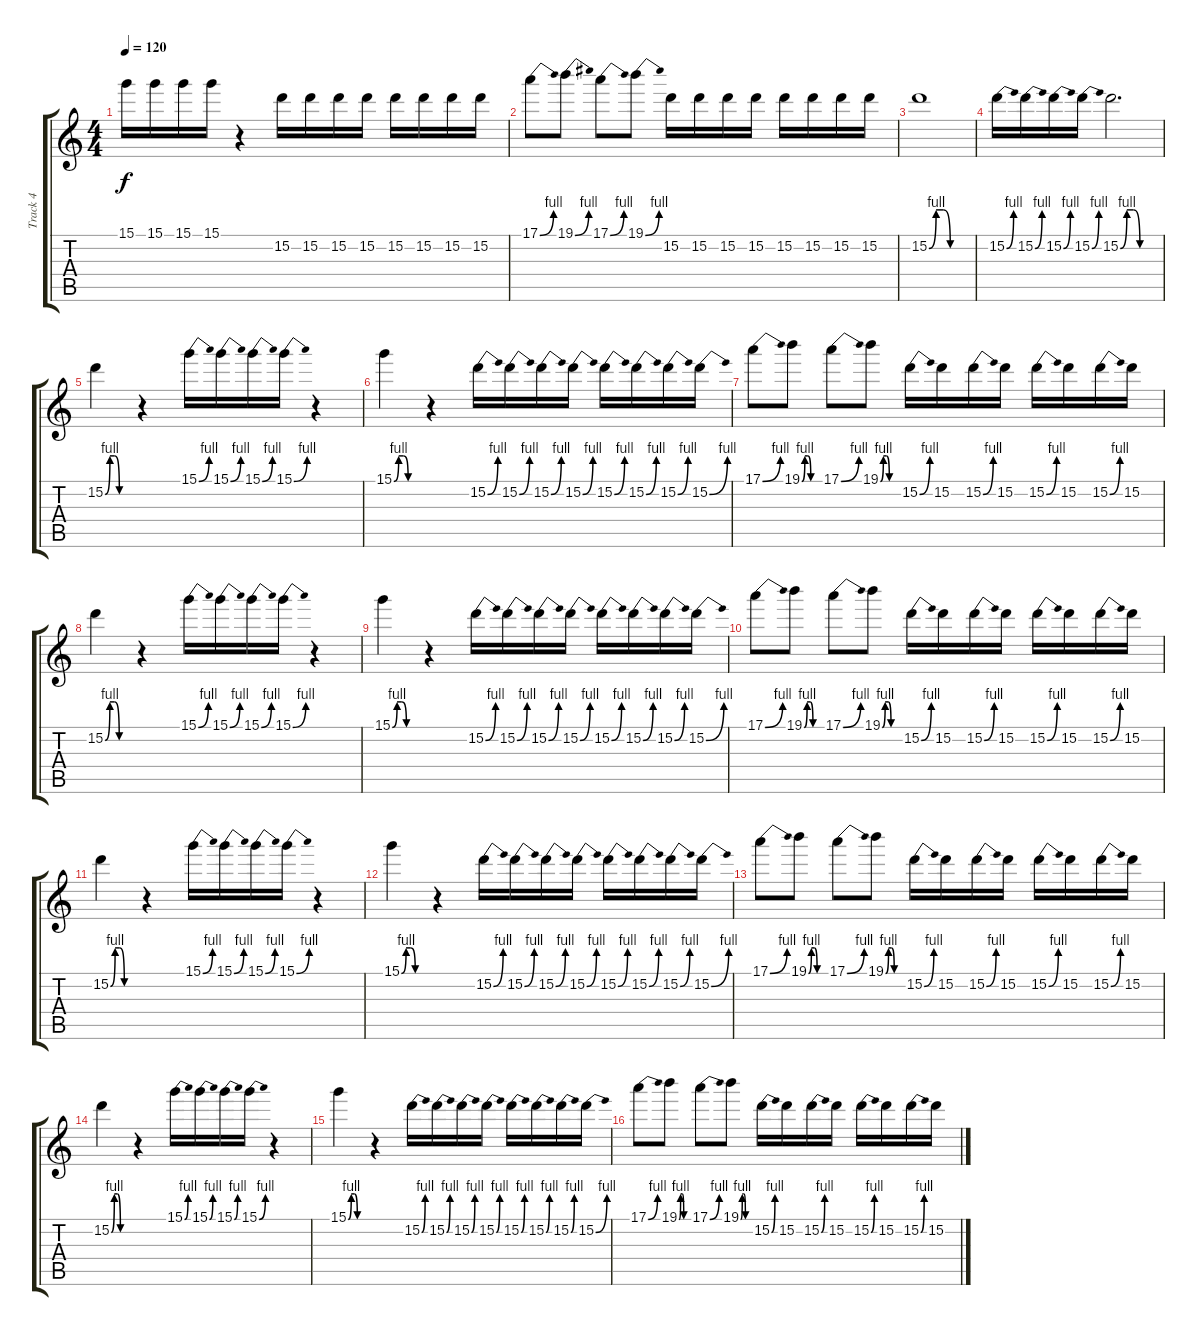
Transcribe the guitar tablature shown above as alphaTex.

\track ("Track 4" "Track 4") {instrument overdrivenguitar}
\staff {score tabs}
\tuning (E4 B3 G3 D3 A2 E2) {hide}
\ts (4 4)
\tempo 120
\clef g2
\ks c
15.1.16{dy f} 15.1.16 15.1.16 15.1.16 r.4 15.2.16 15.2.16 15.2.16 15.2.16 15.2.16 15.2.16 15.2.16 15.2.16 |
17.1{be (bend 0 0 60 4)}.8 19.1{be (bend 0 0 60 4)}.8 17.1{be (bend 0 0 60 4)}.8 19.1{be (bend 0 0 60 4)}.8 15.2.16 15.2.16 15.2.16 15.2.16 15.2.16 15.2.16 15.2.16 15.2.16 |
15.2{be (custom 0 0 10 4 20 4 30 0 60 0)}.1 |
15.2{be (bend 0 0 60 4)}.16 15.2{be (bend 0 0 60 4)}.16 15.2{be (bend 0 0 60 4)}.16 15.2{be (bend 0 0 60 4)}.16 15.2{be (custom 0 0 10 4 20 4 30 0 60 0)}.2{d} |
15.2{be (custom 0 0 10 4 20 4 30 0 60 0)}.4 r.4 15.1{be (bend 0 0 60 4)}.16 15.1{be (bend 0 0 60 4)}.16 15.1{be (bend 0 0 60 4)}.16 15.1{be (bend 0 0 60 4)}.16 r.4 |
15.1{be (custom 0 0 10 4 20 4 30 0 60 0)}.4 r.4 15.2{be (bend 0 0 60 4)}.16 15.2{be (bend 0 0 60 4)}.16 15.2{be (bend 0 0 60 4)}.16 15.2{be (bend 0 0 60 4)}.16 15.2{be (bend 0 0 60 4)}.16 15.2{be (bend 0 0 60 4)}.16 15.2{be (bend 0 0 60 4)}.16 15.2{be (bend 0 0 60 4)}.16 |
17.1{be (bend 0 0 60 4)}.8 19.1{be (custom 0 0 10 4 20 4 30 0 60 0)}.8 17.1{be (bend 0 0 60 4)}.8 19.1{be (custom 0 0 10 4 20 4 30 0 60 0)}.8 15.2{be (bend 0 0 60 4)}.16 15.2.16 15.2{be (bend 0 0 60 4)}.16 15.2.16 15.2{be (bend 0 0 60 4)}.16 15.2.16 15.2{be (bend 0 0 60 4)}.16 15.2.16 |
15.2{be (custom 0 0 10 4 20 4 30 0 60 0)}.4 r.4 15.1{be (bend 0 0 60 4)}.16 15.1{be (bend 0 0 60 4)}.16 15.1{be (bend 0 0 60 4)}.16 15.1{be (bend 0 0 60 4)}.16 r.4 |
15.1{be (custom 0 0 10 4 20 4 30 0 60 0)}.4 r.4 15.2{be (bend 0 0 60 4)}.16 15.2{be (bend 0 0 60 4)}.16 15.2{be (bend 0 0 60 4)}.16 15.2{be (bend 0 0 60 4)}.16 15.2{be (bend 0 0 60 4)}.16 15.2{be (bend 0 0 60 4)}.16 15.2{be (bend 0 0 60 4)}.16 15.2{be (bend 0 0 60 4)}.16 |
17.1{be (bend 0 0 60 4)}.8 19.1{be (custom 0 0 10 4 20 4 30 0 60 0)}.8 17.1{be (bend 0 0 60 4)}.8 19.1{be (custom 0 0 10 4 20 4 30 0 60 0)}.8 15.2{be (bend 0 0 60 4)}.16 15.2.16 15.2{be (bend 0 0 60 4)}.16 15.2.16 15.2{be (bend 0 0 60 4)}.16 15.2.16 15.2{be (bend 0 0 60 4)}.16 15.2.16 |
15.2{be (custom 0 0 10 4 20 4 30 0 60 0)}.4 r.4 15.1{be (bend 0 0 60 4)}.16 15.1{be (bend 0 0 60 4)}.16 15.1{be (bend 0 0 60 4)}.16 15.1{be (bend 0 0 60 4)}.16 r.4 |
15.1{be (custom 0 0 10 4 20 4 30 0 60 0)}.4 r.4 15.2{be (bend 0 0 60 4)}.16 15.2{be (bend 0 0 60 4)}.16 15.2{be (bend 0 0 60 4)}.16 15.2{be (bend 0 0 60 4)}.16 15.2{be (bend 0 0 60 4)}.16 15.2{be (bend 0 0 60 4)}.16 15.2{be (bend 0 0 60 4)}.16 15.2{be (bend 0 0 60 4)}.16 |
17.1{be (bend 0 0 60 4)}.8 19.1{be (custom 0 0 10 4 20 4 30 0 60 0)}.8 17.1{be (bend 0 0 60 4)}.8 19.1{be (custom 0 0 10 4 20 4 30 0 60 0)}.8 15.2{be (bend 0 0 60 4)}.16 15.2.16 15.2{be (bend 0 0 60 4)}.16 15.2.16 15.2{be (bend 0 0 60 4)}.16 15.2.16 15.2{be (bend 0 0 60 4)}.16 15.2.16 |
15.2{be (custom 0 0 10 4 20 4 30 0 60 0)}.4 r.4 15.1{be (bend 0 0 60 4)}.16 15.1{be (bend 0 0 60 4)}.16 15.1{be (bend 0 0 60 4)}.16 15.1{be (bend 0 0 60 4)}.16 r.4 |
15.1{be (custom 0 0 10 4 20 4 30 0 60 0)}.4 r.4 15.2{be (bend 0 0 60 4)}.16 15.2{be (bend 0 0 60 4)}.16 15.2{be (bend 0 0 60 4)}.16 15.2{be (bend 0 0 60 4)}.16 15.2{be (bend 0 0 60 4)}.16 15.2{be (bend 0 0 60 4)}.16 15.2{be (bend 0 0 60 4)}.16 15.2{be (bend 0 0 60 4)}.16 |
17.1{be (bend 0 0 60 4)}.8 19.1{be (custom 0 0 10 4 20 4 30 0 60 0)}.8 17.1{be (bend 0 0 60 4)}.8 19.1{be (custom 0 0 10 4 20 4 30 0 60 0)}.8 15.2{be (bend 0 0 60 4)}.16 15.2.16 15.2{be (bend 0 0 60 4)}.16 15.2.16 15.2{be (bend 0 0 60 4)}.16 15.2.16 15.2{be (bend 0 0 60 4)}.16 15.2.16
